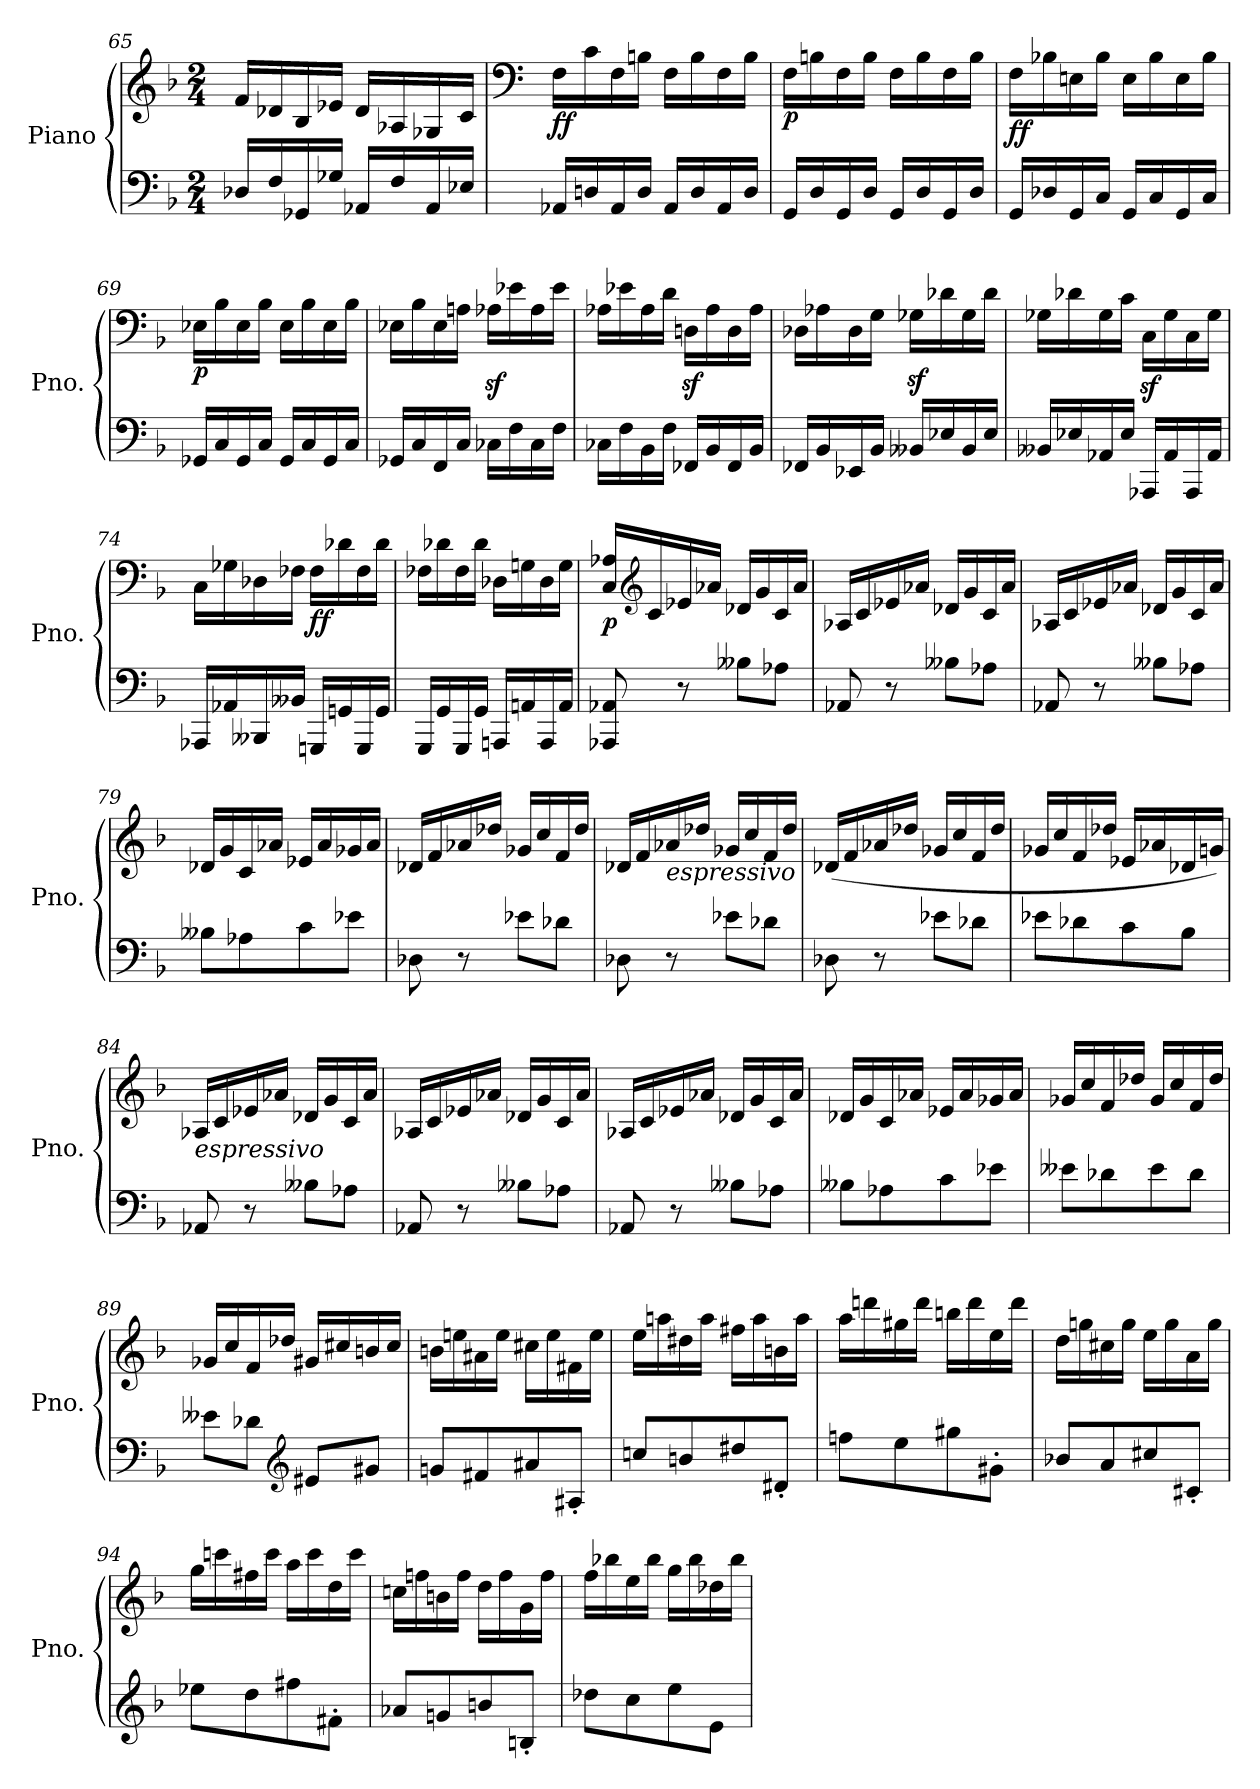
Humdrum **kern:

**kern	**kern	**dynam
*part1	*part1	*part1
*staff2	*staff1	*staff1/2
*I"Piano	*	*
*I'Pno.	*	*
*clefF4	*clefG2	*
*k[b-]	*k[b-]	*
*M2/4	*M2/4	*
=65	=65	=65
16D-X/LL	16f/LL	.
16F/	16d-X/	.
16GG-X/	16B-/	.
16G-X/JJ	16e-X/JJ	.
16AA-X/LL	16d-/LL	.
16F/	16A-X/	.
16AA-/	16G-X/	.
16E-X/JJ	16c/JJ	.
!!LO:LB:g=z
=66	=66	=66
*	*clefF4	*
!	!	!LO:DY:b
16AA-X/LL	16F\LL	ff
16Dn/	16c\	.
16AA-/	16F\	.
16D/JJ	16Bn\JJ	.
16AA-/LL	16F\LL	.
16D/	16B\	.
16AA-/	16F\	.
16D/JJ	16B\JJ	.
=67	=67	=67
!	!	!LO:DY:b
16GG/LL	16F\LL	p
16D/	16Bn\	.
16GG/	16F\	.
16D/JJ	16B\JJ	.
16GG/LL	16F\LL	.
16D/	16B\	.
16GG/	16F\	.
16D/JJ	16B\JJ	.
=68	=68	=68
!	!	!LO:DY:b
16GG/LL	16F\LL	ff
16D-X/	16B-X\	.
16GG/	16En\	.
16C/JJ	16B-\JJ	.
16GG/LL	16E\LL	.
16C/	16B-\	.
16GG/	16E\	.
16C/JJ	16B-\JJ	.
=69	=69	=69
!	!	!LO:DY:b
16GG-X/LL	16E-X\LL	p
16C/	16B-\	.
16GG-/	16E-\	.
16C/JJ	16B-\JJ	.
16GG-/LL	16E-\LL	.
16C/	16B-\	.
16GG-/	16E-\	.
16C/JJ	16B-\JJ	.
=70	=70	=70
16GG-X/LL	16E-X\LL	.
16C/	16B-\	.
16FF/	16E-\	.
16C/JJ	16An\JJ	.
16C-X\LL	16A-Xz<\LL	.
16F\	16e-X\	.
16C-\	16A-\	.
16F\JJ	16e-\JJ	.
!!LO:LB:g=z
=71	=71	=71
16C-X\LL	16A-X\LL	.
16F\	16e-X\	.
16BB-\	16A-\	.
16F\JJ	16d\JJ	.
16FF-X/LL	16Dnz<\LL	.
16BB-/	16A-\	.
16FF-/	16D\	.
16BB-/JJ	16A-\JJ	.
=72	=72	=72
16FF-X/LL	16D-X\LL	.
16BB-/	16A-X\	.
16EE-X/	16D-\	.
16BB-/JJ	16G\JJ	.
16BB--X/LL	16G-Xz<\LL	.
16E-X/	16d-X\	.
16BB--/	16G-\	.
16E-/JJ	16d-\JJ	.
=73	=73	=73
16BB--X/LL	16G-X\LL	.
16E-X/	16d-X\	.
16AA-X/	16G-\	.
16E-/JJ	16c\JJ	.
16AAA-X/LL	16Cz<\LL	.
16AA-/	16G-\	.
16AAA-/	16C\	.
16AA-/JJ	16G-\JJ	.
=74	=74	=74
16AAA-X/LL	16C\LL	.
16AA-X/	16G-X\	.
16BBB--X/	16D-X\	.
16BB--X/JJ	16F-X\JJ	.
!	!	!LO:DY:b
16GGGn/LL	16F-\LL	ff
16GGn/	16d-X\	.
16GGG/	16F-\	.
16GG/JJ	16d-\JJ	.
!!LO:LB:g=z
=75	=75	=75
16GGG/LL	16F-X\LL	.
16GG/	16d-X\	.
16GGG/	16F-\	.
16GG/JJ	16d-\JJ	.
16AAAn/LL	16D-X\LL	.
16AAn/	16Gn\	.
16AAA/	16D-\	.
16AA/JJ	16G\JJ	.
=76	=76	=76
!	!	!LO:DY:b
8AAA-X/ 8AA-X/	16C/ 16A-X/LL	p
*	*clefG2	*
.	16c/	.
8r	16e-X/	.
.	16a-X/JJ	.
8B--X\L	16d-X/LL	.
.	16g/	.
8A-X\J	16c/	.
.	16a-/JJ	.
=77	=77	=77
8AA-X/	16A-X/LL	.
.	16c/	.
8r	16e-X/	.
.	16a-X/JJ	.
8B--X\L	16d-X/LL	.
.	16g/	.
8A-X\J	16c/	.
.	16a-/JJ	.
=78	=78	=78
8AA-X/	16A-X/LL	.
.	16c/	.
8r	16e-X/	.
.	16a-X/JJ	.
8B--X\L	16d-X/LL	.
.	16g/	.
8A-X\J	16c/	.
.	16a-/JJ	.
!!LO:LB:g=z
=79	=79	=79
8B--X\L	16d-X/LL	.
.	16g/	.
8A-X\	16c/	.
.	16a-X/JJ	.
8c\	16e-X/LL	.
.	16a-/	.
8e-X\J	16g-X/	.
.	16a-/JJ	.
=80	=80	=80
8D-X\	16d-X/LL	.
.	16f/	.
8r	16a-X/	.
.	16dd-X/JJ	.
8e-X\L	16g-X/LL	.
.	16cc/	.
8d-X\J	16f/	.
.	16dd-/JJ	.
=81	=81	=81
8D-X\	16d-X/LL	.
.	16f/	.
!	!LO:TX:b:i:t=espressivo	!
8r	16a-X/	.
.	16dd-X/JJ	.
8e-X\L	16g-X/LL	.
.	16cc/	.
8d-X\J	16f/	.
.	16dd-/JJ	.
=82	=82	=82
8D-X\	(<16d-X/LL	.
.	16f/	.
8r	16a-X/	.
.	16dd-X/JJ	.
8e-X\L	16g-X/LL	.
.	16cc/	.
8d-X\J	16f/	.
.	16dd-/JJ	.
!!LO:LB:g=z
=83	=83	=83
8e-X\L	16g-X/LL	.
.	16cc/	.
8d-X\	16f/	.
.	16dd-X/JJ	.
8c\	16e-X/LL	.
.	16a-X/	.
8B-\J	16d-X/	.
.	16gn/JJ)	.
=84	=84	=84
!	!LO:TX:b:i:t=espressivo	!
8AA-X/	16A-X/LL	.
.	16c/	.
8r	16e-X/	.
.	16a-X/JJ	.
8B--X\L	16d-X/LL	.
.	16g/	.
8A-X\J	16c/	.
.	16a-/JJ	.
=85	=85	=85
8AA-X/	16A-X/LL	.
.	16c/	.
8r	16e-X/	.
.	16a-X/JJ	.
8B--X\L	16d-X/LL	.
.	16g/	.
8A-X\J	16c/	.
.	16a-/JJ	.
=86	=86	=86
8AA-X/	16A-X/LL	.
.	16c/	.
8r	16e-X/	.
.	16a-X/JJ	.
8B--X\L	16d-X/LL	.
.	16g/	.
8A-X\J	16c/	.
.	16a-/JJ	.
!!LO:PB:g=z
=87	=87	=87
8B--X\L	16d-X/LL	.
.	16g/	.
8A-X\	16c/	.
.	16a-X/JJ	.
8c\	16e-X/LL	.
.	16a-/	.
8e-X\J	16g-X/	.
.	16a-/JJ	.
=88	=88	=88
8e--X\L	16g-X/LL	.
.	16cc/	.
8d-X\	16f/	.
.	16dd-X/JJ	.
8e--\	16g-/LL	.
.	16cc/	.
8d-\J	16f/	.
.	16dd-/JJ	.
=89	=89	=89
8e--X\L	16g-X/LL	.
.	16cc/	.
8d-X\J	16f/	.
.	16dd-X/JJ	.
*clefG2	*	*
8e#X/L	16g#X/LL	.
.	16cc#X/	.
8g#X/J	16bn/	.
.	16cc#/JJ	.
=90	=90	=90
8gn/L	16bn\LL	.
.	16een\	.
8f#X/	16a#X\	.
.	16ee\JJ	.
8a#X/	16cc#X\LL	.
.	16ee\	.
8A#X'/J	16f#X\	.
.	16ee\JJ	.
!!LO:LB:g=z
=91	=91	=91
8ccn/L	16ee\LL	.
.	16aan\	.
8bn/	16dd#X\	.
.	16aa\JJ	.
8dd#X/	16ff#X\LL	.
.	16aa\	.
8d#X'/J	16bn\	.
.	16aa\JJ	.
=92	=92	=92
8ffn\L	16aa\LL	.
.	16dddn\	.
8ee\	16gg#X\	.
.	16ddd\JJ	.
8gg#X\	16bbn\LL	.
.	16ddd\	.
8g#X'\J	16ee\	.
.	16ddd\JJ	.
=93	=93	=93
8b-X/L	16dd\LL	.
.	16ggn\	.
8a/	16cc#X\	.
.	16gg\JJ	.
8cc#X/	16ee\LL	.
.	16gg\	.
8c#X'/J	16a\	.
.	16gg\JJ	.
=94	=94	=94
8ee-X\L	16gg\LL	.
.	16cccn\	.
8dd\	16ff#X\	.
.	16ccc\JJ	.
8ff#X\	16aa\LL	.
.	16ccc\	.
8f#X'\J	16dd\	.
.	16ccc\JJ	.
!!LO:LB:g=z
=95	=95	=95
8a-X/L	16ccn\LL	.
.	16ffn\	.
8gn/	16bn\	.
.	16ff\JJ	.
8bn/	16dd\LL	.
.	16ff\	.
8Bn'/J	16g\	.
.	16ff\JJ	.
=96	=96	=96
8dd-X\L	16ff\LL	.
.	16bb-X\	.
8cc\	16ee\	.
.	16bb-\JJ	.
8ee\	16gg\LL	.
.	16bb-\	.
8e\J	16dd-X\	.
.	16bb-\JJ	.
=	=	=
*-	*-	*-
